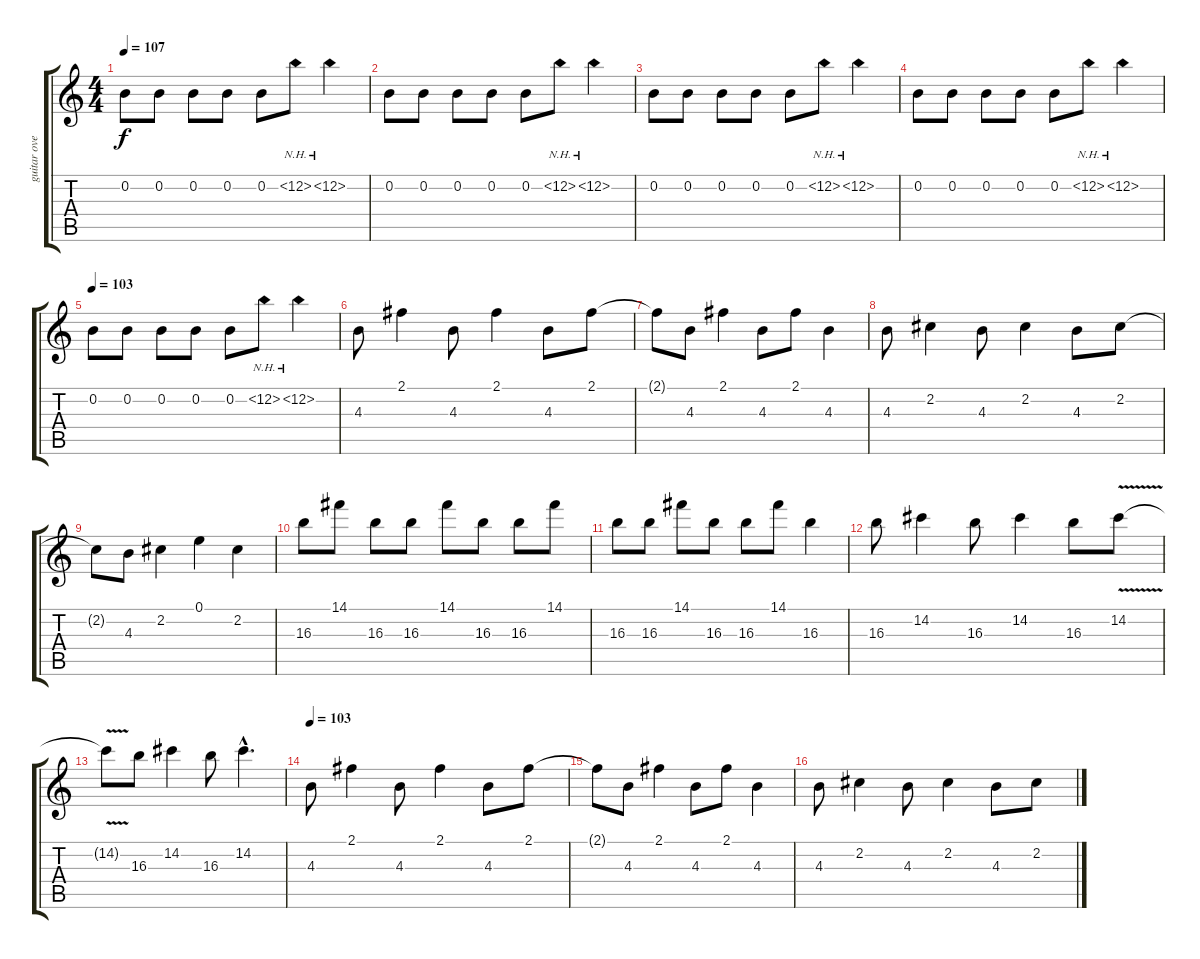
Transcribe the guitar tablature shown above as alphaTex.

\track ("guitar overdubs" "guitar ove") {instrument overdrivenguitar}
\staff {score tabs}
\tuning (E4 B3 G3 D3 A2 E2) {hide}
\ts (4 4)
\tempo 107
\clef g2
\ks c
0.2.8{dy f} 0.2.8 0.2.8 0.2.8 0.2.8 12.2{nh}.8 12.2{nh}.4 |
0.2.8 0.2.8 0.2.8 0.2.8 0.2.8 12.2{nh}.8 12.2{nh}.4 |
0.2.8 0.2.8 0.2.8 0.2.8 0.2.8 12.2{nh}.8 12.2{nh}.4 |
0.2.8 0.2.8 0.2.8 0.2.8 0.2.8 12.2{nh}.8 12.2{nh}.4 |
\tempo 103
0.2.8 0.2.8 0.2.8 0.2.8 0.2.8 12.2{nh}.8 12.2{nh}.4 |
4.3.8{volume 10} 2.1.4 4.3.8 2.1.4 4.3.8 2.1.8 |
2.1{t}.8 4.3.8 2.1.4 4.3.8 2.1.8 4.3.4 |
4.3.8 2.2.4 4.3.8 2.2.4 4.3.8 2.2.8 |
2.2{t}.8 4.3.8 2.2.4 0.1.4 2.2.4 |
16.3.8 14.1.8 16.3.8 16.3.8 14.1.8 16.3.8 16.3.8 14.1.8 |
16.3.8 16.3.8 14.1.8 16.3.8 16.3.8 14.1.8 16.3.4 |
16.3.8 14.2.4 16.3.8 14.2.4 16.3.8 14.2{v}.8 |
14.2{t}.8 16.3.8 14.2.4 16.3.8 14.2{hac}.4{d} |
\tempo 103
4.3.8{volume 7} 2.1.4 4.3.8 2.1.4 4.3.8 2.1.8 |
2.1{t}.8 4.3.8 2.1.4 4.3.8 2.1.8 4.3.4 |
4.3.8 2.2.4 4.3.8 2.2.4 4.3.8 2.2.8
